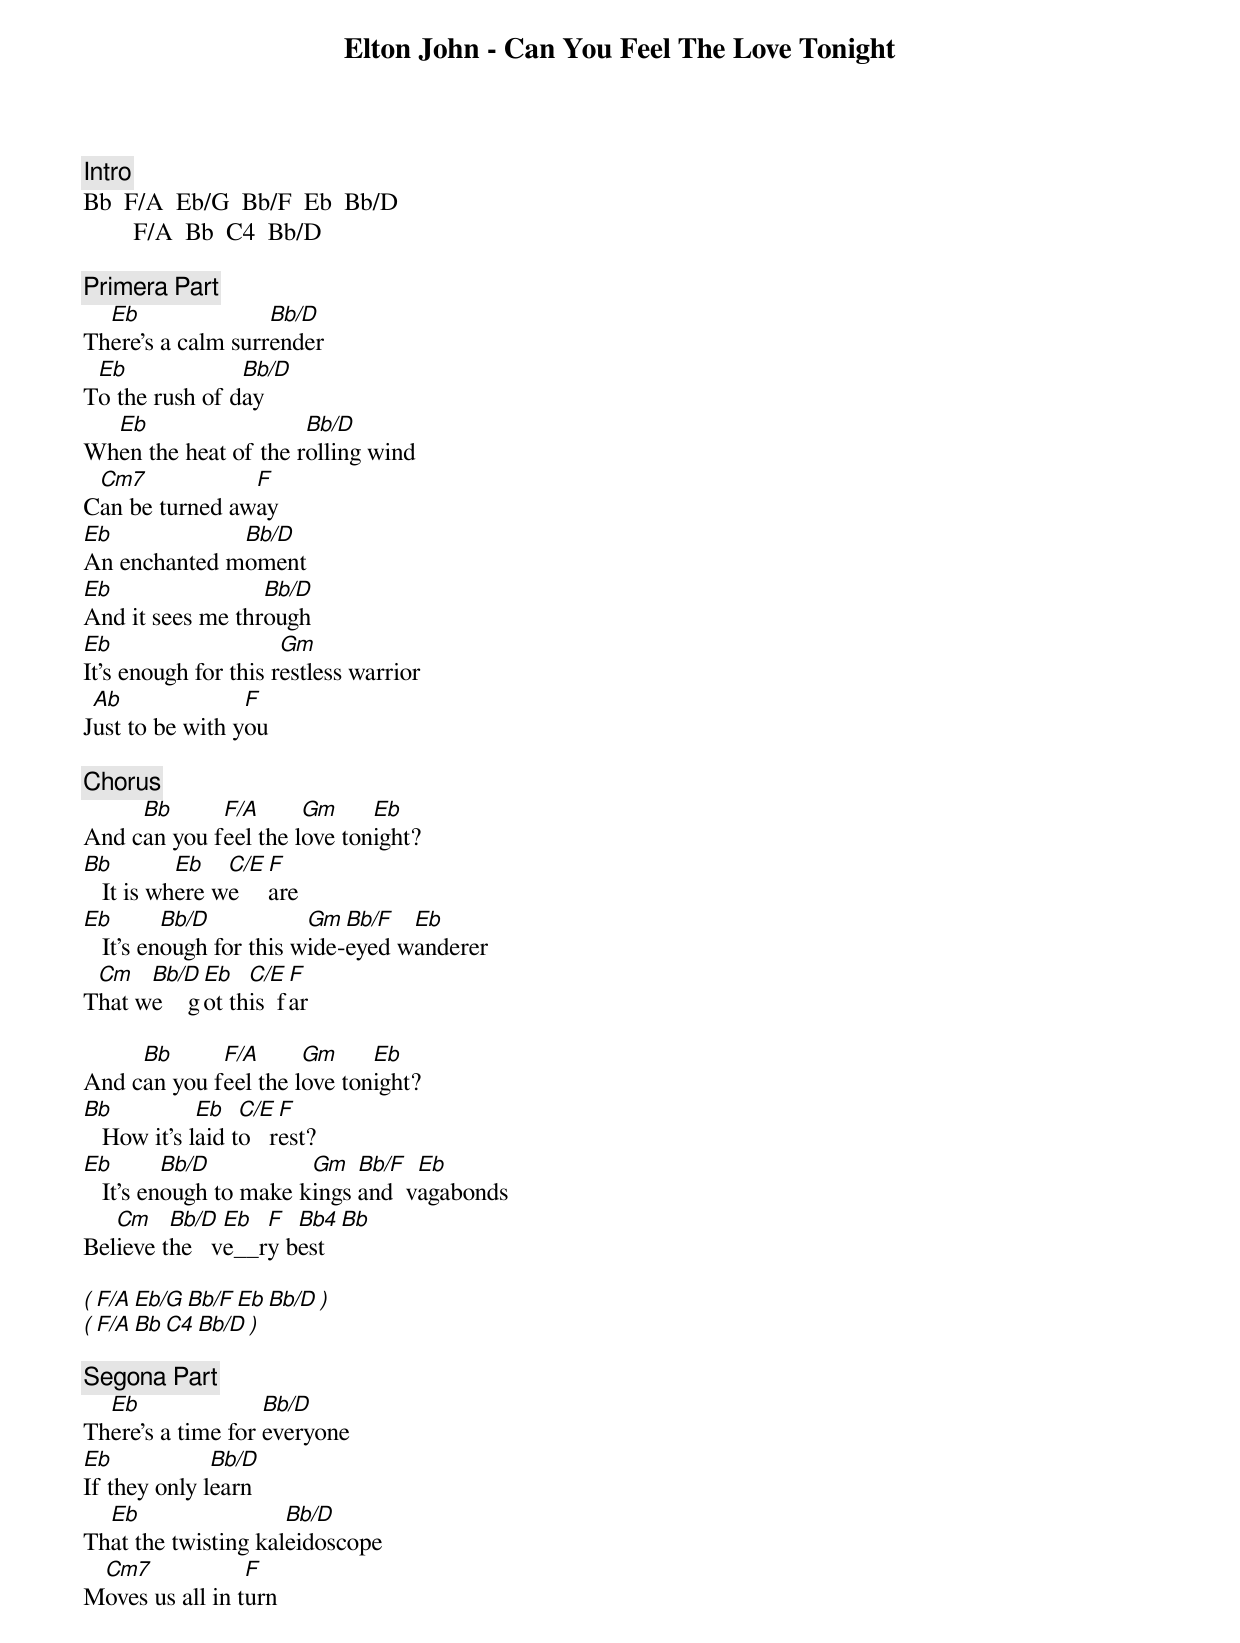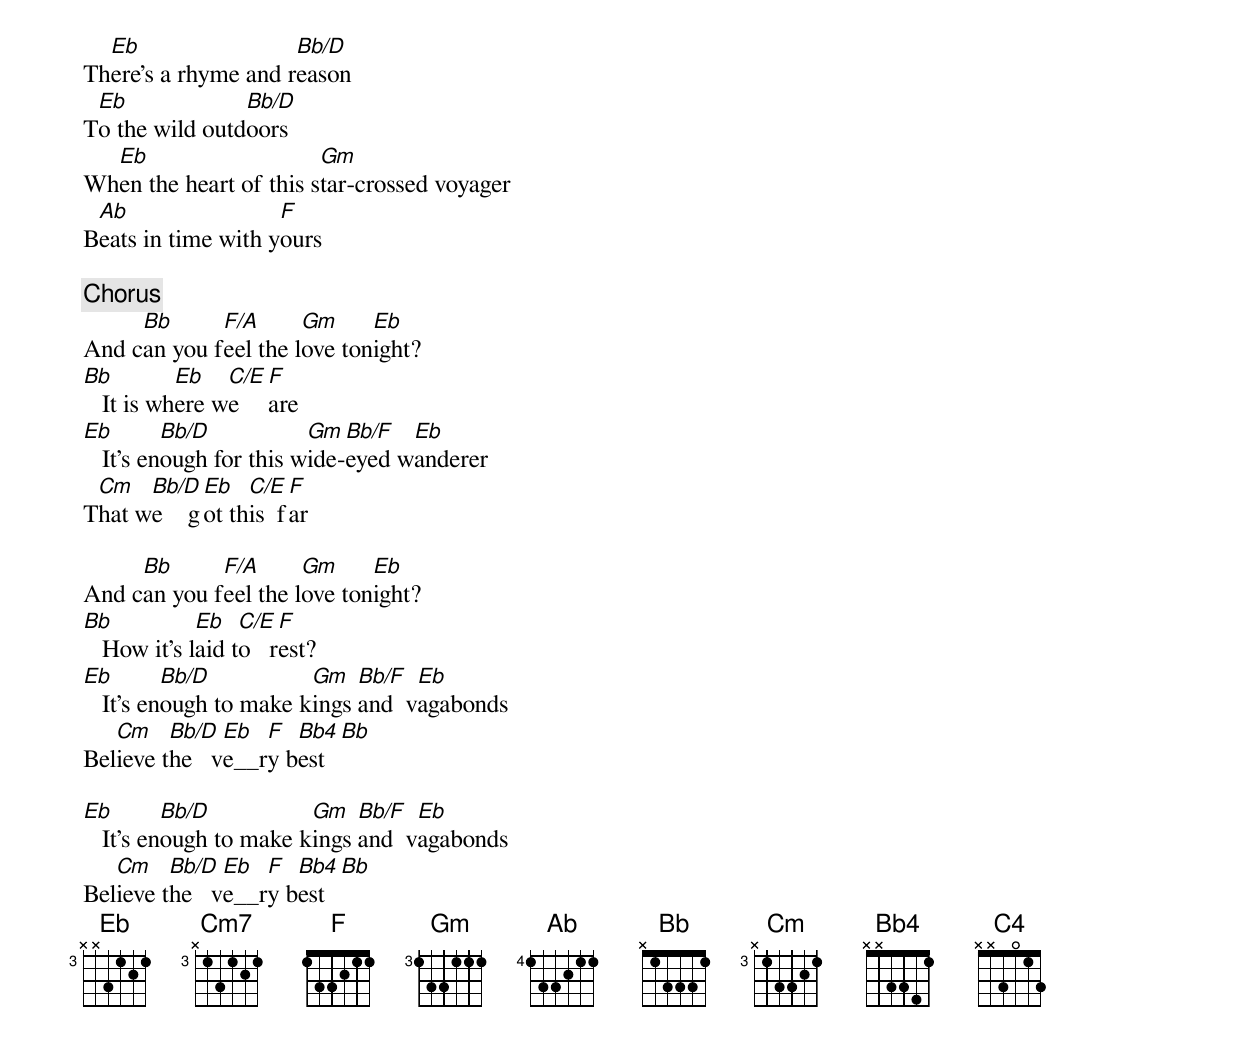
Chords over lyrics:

Elton John - Can You Feel The Love Tonight

[Intro]
Bb  F/A  Eb/G  Bb/F  Eb  Bb/D
        F/A  Bb  C4  Bb/D

[Primera Part]
  Eb               Bb/D
There's a calm surrender
 Eb             Bb/D
To the rush of day
  Eb                  Bb/D
When the heat of the rolling wind
 Cm7            F
Can be turned away
Eb            Bb/D
An enchanted moment
Eb                Bb/D
And it sees me through
Eb                    Gm
It's enough for this restless warrior
 Ab              F
Just to be with you

[Chorus]
     Bb      F/A      Gm     Eb
And can you feel the love tonight?
Bb         Eb   C/E  F
   It is where we    are
Eb        Bb/D           Gm  Bb/F  Eb
   It's enough for this wide-eyed wanderer
 Cm   Bb/D  Eb   C/E  F
That we    got this  far

     Bb      F/A      Gm     Eb
And can you feel the love tonight?
Bb           Eb   C/E  F
   How it's laid to   rest?
Eb        Bb/D          Gm   Bb/F  Eb
   It's enough to make kings and  vagabonds
   Cm    Bb/D  Eb  F  Bb4  Bb
Believe the   ve__ry best

( F/A  Eb/G  Bb/F  Eb  Bb/D )
( F/A  Bb  C4  Bb/D )

[Segona Part]
  Eb               Bb/D
There's a time for everyone
Eb            Bb/D
If they only learn
  Eb                 Bb/D
That the twisting kaleidoscope
 Cm7             F
Moves us all in turn
  Eb                 Bb/D
There's a rhyme and reason
 Eb             Bb/D
To the wild outdoors
  Eb                    Gm
When the heart of this star-crossed voyager
 Ab                 F
Beats in time with yours

[Chorus]
     Bb      F/A      Gm     Eb
And can you feel the love tonight?
Bb         Eb   C/E  F
   It is where we    are
Eb        Bb/D           Gm  Bb/F  Eb
   It's enough for this wide-eyed wanderer
 Cm   Bb/D  Eb   C/E  F
That we    got this  far

     Bb      F/A      Gm     Eb
And can you feel the love tonight?
Bb           Eb   C/E  F
   How it's laid to   rest?
Eb        Bb/D          Gm   Bb/F  Eb
   It's enough to make kings and  vagabonds
   Cm    Bb/D  Eb  F  Bb4  Bb
Believe the   ve__ry best

Eb        Bb/D          Gm   Bb/F  Eb
   It's enough to make kings and  vagabonds
   Cm    Bb/D  Eb  F  Bb4  Bb
Believe the   ve__ry best
